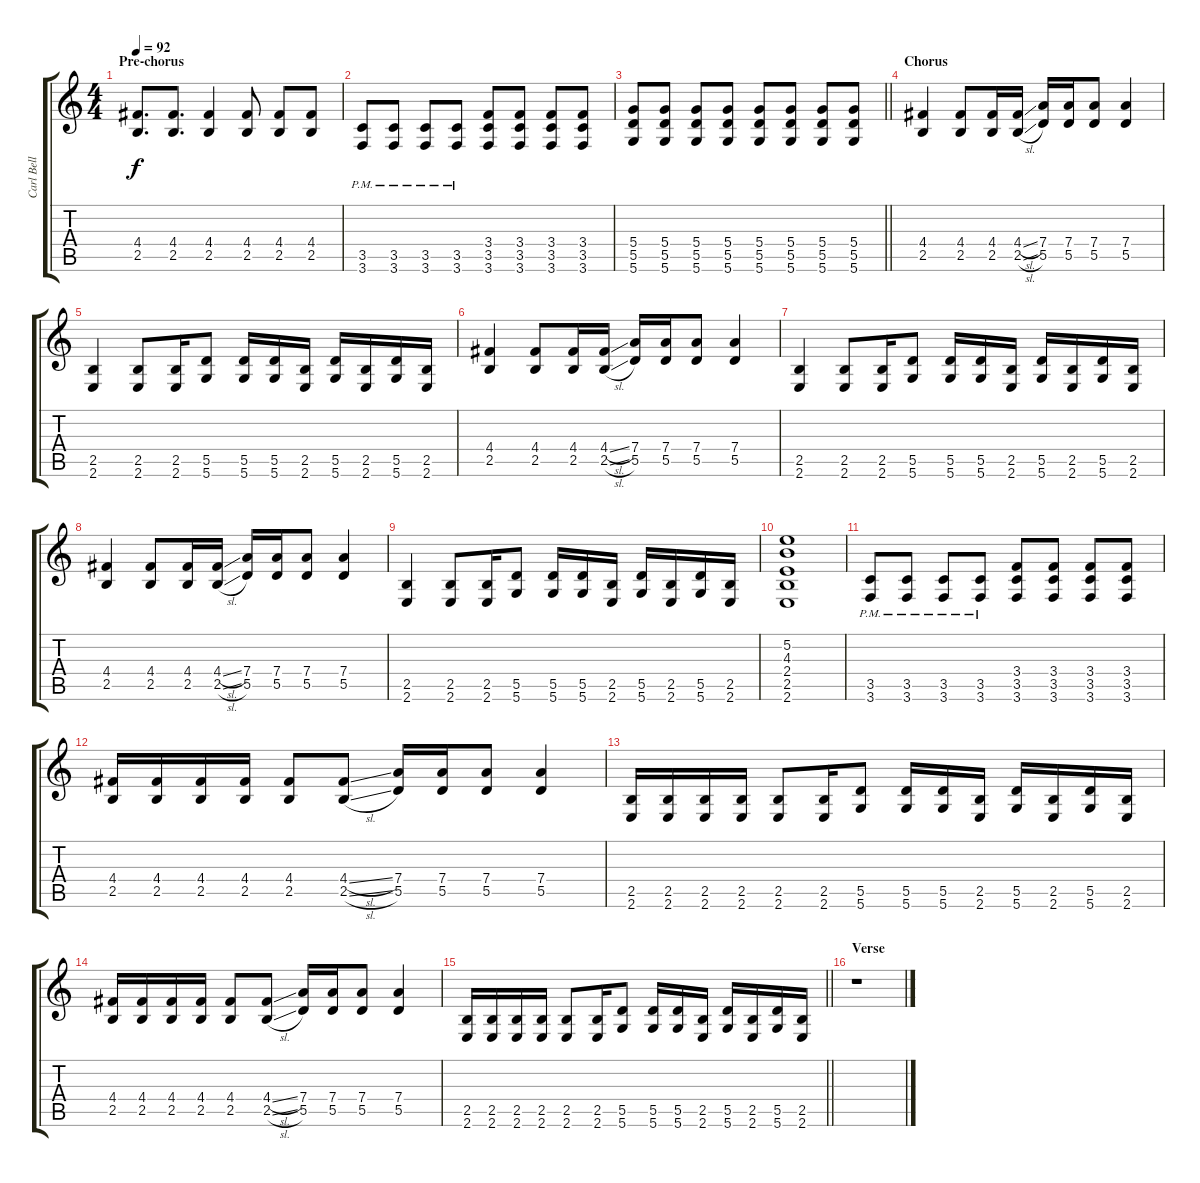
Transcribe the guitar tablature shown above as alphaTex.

\track ("Carl Bell (Rhythm Guitar)" "Carl Bell ") {instrument distortionguitar}
\staff {score tabs}
\tuning (E4 B3 G3 D3 A2 D2) {hide}
\ts (4 4)
\section ("" "Pre-chorus")
\tempo 92
\clef g2
\ks c
(4.4 2.5).8{d dy f} (4.4 2.5).8{d} (4.4 2.5).4 (4.4 2.5).8 (4.4 2.5).8 (4.4 2.5).8 |
(3.5{pm} 3.6{pm}).8 (3.5{pm} 3.6{pm}).8 (3.5{pm} 3.6{pm}).8 (3.5{pm} 3.6{pm}).8 (3.4 3.5 3.6).8 (3.4 3.5 3.6).8 (3.4 3.5 3.6).8 (3.4 3.5 3.6).8 |
\barLineRight lightlight
(5.4 5.5 5.6).8 (5.4 5.5 5.6).8 (5.4 5.5 5.6).8 (5.4 5.5 5.6).8 (5.4 5.5 5.6).8 (5.4 5.5 5.6).8 (5.4 5.5 5.6).8 (5.4 5.5 5.6).8 |
\section ("" "Chorus")
(4.4 2.5).4 (4.4 2.5).8 (4.4 2.5).16 (4.4{sl} 2.5{sl}).16 (7.4 5.5).16 (7.4 5.5).16 (7.4 5.5).8 (7.4 5.5).4 |
(2.5 2.6).4 (2.5 2.6).8 (2.5 2.6).16 (5.5 5.6).8 (5.5 5.6).16 (5.5 5.6).16 (2.5 2.6).16 (5.5 5.6).16 (2.5 2.6).16 (5.5 5.6).16 (2.5 2.6).16 |
(4.4 2.5).4 (4.4 2.5).8 (4.4 2.5).16 (4.4{sl} 2.5{sl}).16 (7.4 5.5).16 (7.4 5.5).16 (7.4 5.5).8 (7.4 5.5).4 |
(2.5 2.6).4 (2.5 2.6).8 (2.5 2.6).16 (5.5 5.6).8 (5.5 5.6).16 (5.5 5.6).16 (2.5 2.6).16 (5.5 5.6).16 (2.5 2.6).16 (5.5 5.6).16 (2.5 2.6).16 |
(4.4 2.5).4 (4.4 2.5).8 (4.4 2.5).16 (4.4{sl} 2.5{sl}).16 (7.4 5.5).16 (7.4 5.5).16 (7.4 5.5).8 (7.4 5.5).4 |
(2.5 2.6).4 (2.5 2.6).8 (2.5 2.6).16 (5.5 5.6).8 (5.5 5.6).16 (5.5 5.6).16 (2.5 2.6).16 (5.5 5.6).16 (2.5 2.6).16 (5.5 5.6).16 (2.5 2.6).16 |
(5.2 4.3 2.4 2.5 2.6).1 |
(3.5{pm} 3.6{pm}).8 (3.5{pm} 3.6{pm}).8 (3.5{pm} 3.6{pm}).8 (3.5{pm} 3.6{pm}).8 (3.4 3.5 3.6).8 (3.4 3.5 3.6).8 (3.4 3.5 3.6).8 (3.4 3.5 3.6).8 |
(4.4 2.5).16 (4.4 2.5).16 (4.4 2.5).16 (4.4 2.5).16 (4.4 2.5).8 (4.4{sl} 2.5{sl}).8 (7.4 5.5).16 (7.4 5.5).16 (7.4 5.5).8 (7.4 5.5).4 |
(2.5 2.6).16 (2.5 2.6).16 (2.5 2.6).16 (2.5 2.6).16 (2.5 2.6).8 (2.5 2.6).16 (5.5 5.6).8 (5.5 5.6).16 (5.5 5.6).16 (2.5 2.6).16 (5.5 5.6).16 (2.5 2.6).16 (5.5 5.6).16 (2.5 2.6).16 |
(4.4 2.5).16 (4.4 2.5).16 (4.4 2.5).16 (4.4 2.5).16 (4.4 2.5).8 (4.4{sl} 2.5{sl}).8 (7.4 5.5).16 (7.4 5.5).16 (7.4 5.5).8 (7.4 5.5).4 |
\barLineRight lightlight
(2.5 2.6).16 (2.5 2.6).16 (2.5 2.6).16 (2.5 2.6).16 (2.5 2.6).8 (2.5 2.6).16 (5.5 5.6).8 (5.5 5.6).16 (5.5 5.6).16 (2.5 2.6).16 (5.5 5.6).16 (2.5 2.6).16 (5.5 5.6).16 (2.5 2.6).16 |
\section ("" "Verse")
r.1
